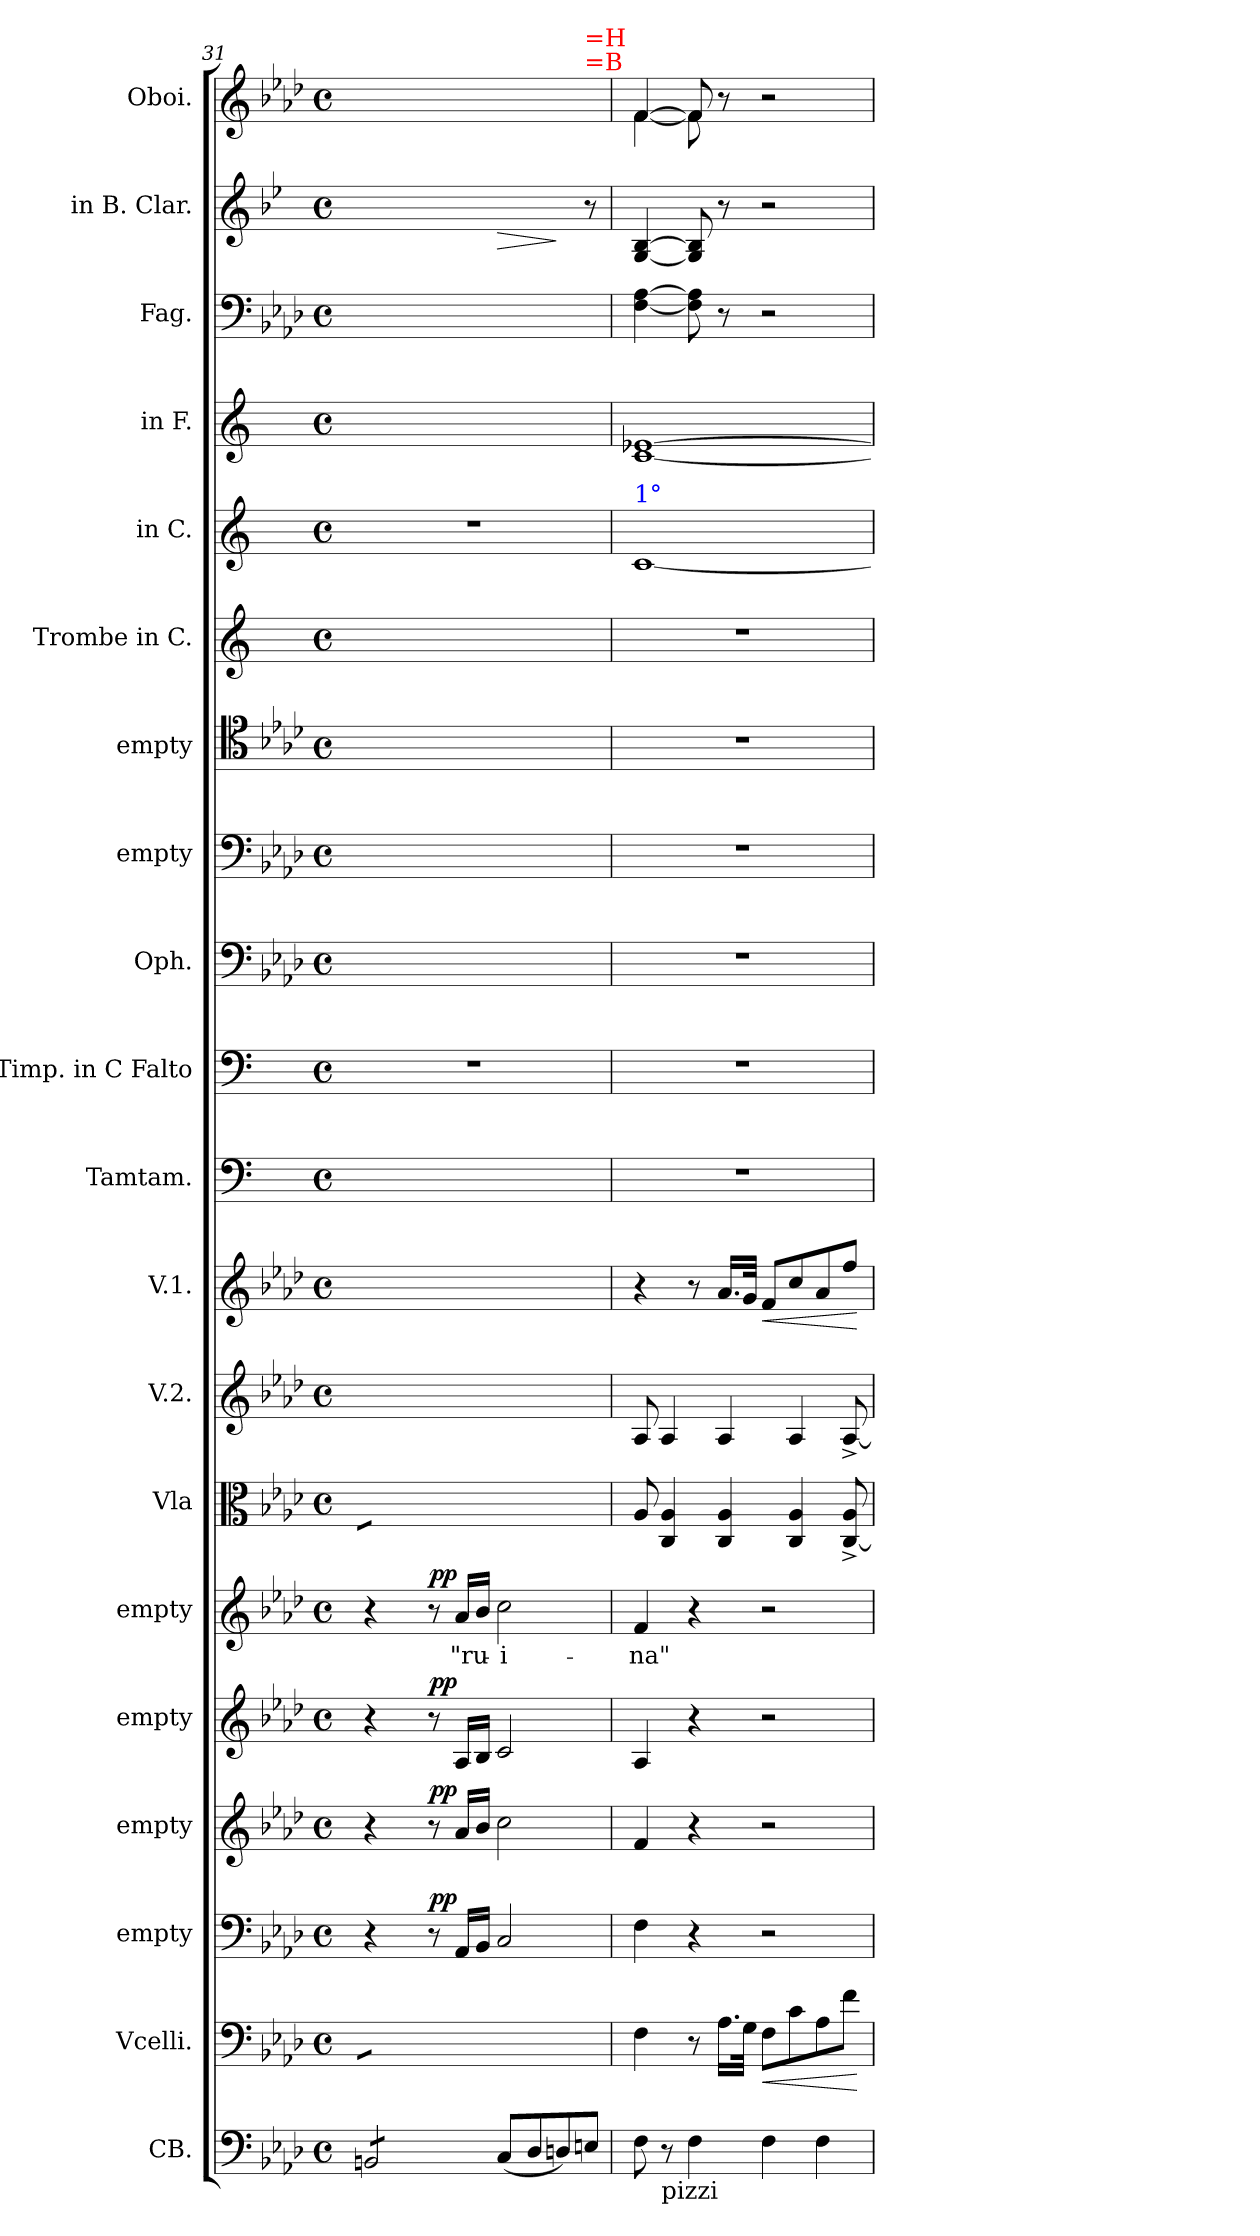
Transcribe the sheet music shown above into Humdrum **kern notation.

**kern	**kern	**dynam	**kern	**dynam	**kern	**dynam	**kern	**dynam	**kern	**text	**dynam	**kern	**kern	**kern	**dynam	**kern	**kern	**kern	**kern	**kern	**kern	**kern	**kern	**kern	**kern	**dynam	**kern
*part20	*part19	*part19	*part18	*part18	*part17	*part17	*part16	*part16	*part15	*part15	*part15	*part14	*part13	*part12	*part12	*part11	*part10	*part9	*part8	*part7	*part6	*part5	*part4	*part3	*part2	*part2	*part1
*staff20	*staff19	*staff19	*staff18	*staff18	*staff17	*staff17	*staff16	*staff16	*staff15	*staff15	*staff15	*staff14	*staff13	*staff12	*staff12	*staff11	*staff10	*staff9	*staff8	*staff7	*staff6	*staff5	*staff4	*staff3	*staff2	*staff2	*staff1
*I"CB.	*I"Vcelli.	*	*I"empty	*	*I"empty	*	*I"empty	*	*I"empty	*	*	*I"Vla	*I"V.2.	*I"V.1.	*	*I"Tamtam.	*I"Timp. in C Falto	*I"Oph.	*I"empty	*I"empty	*I"Trombe in C.	*I"in C.	*I"in F.	*I"Fag.	*I"in B. Clar.	*	*I"Oboi.
*I'Cb	*	*	*	*	*	*	*	*	*	*	*	*I'Vla	*I'V	*I'V	*	*	*I'Timp	*	*	*	*	*	*	*	*	*	*I'Ob
*clefF4	*clefF4	*	*clefF4	*	*clefG2	*	*clefG2	*	*clefG2	*	*	*clefC3	*clefG2	*clefG2	*	*clefF4	*clefF4	*clefF4	*clefF4	*clefC4	*clefG2	*clefG2	*clefG2	*clefF4	*clefG2	*	*clefG2
*	*	*	*	*	*ITrd8c12	*	*	*	*	*	*	*	*	*	*	*	*	*	*	*	*	*	*ITrd4c7	*	*ITrd1c2	*	*
*k[b-e-a-d-]	*k[b-e-a-d-]	*	*k[b-e-a-d-]	*	*k[b-e-a-d-]	*	*k[b-e-a-d-]	*	*k[b-e-a-d-]	*	*	*k[b-e-a-d-]	*k[b-e-a-d-]	*k[b-e-a-d-]	*	*k[]	*k[]	*k[b-e-a-d-]	*k[b-e-a-d-]	*k[b-e-a-d-]	*k[]	*k[]	*k[b-]	*k[b-e-a-d-]	*k[b-e-a-d-]	*	*k[b-e-a-d-]
*f:	*f:	*	*f:	*	*f:	*	*f:	*	*f:	*	*	*f:	*f:	*f:	*	*	*	*f:	*f:	*f:	*	*	*	*f:	*f:	*	*f:
*M4/4	*M4/4	*	*M4/4	*	*M4/4	*	*M4/4	*	*M4/4	*	*	*M4/4	*M4/4	*M4/4	*	*M4/4	*M4/4	*M4/4	*M4/4	*M4/4	*M4/4	*M4/4	*M4/4	*M4/4	*M4/4	*	*M4/4
*met(c)	*met(c)	*	*met(c)	*	*met(c)	*	*met(c)	*	*met(c)	*	*	*met(c)	*met(c)	*met(c)	*	*met(c)	*met(c)	*met(c)	*met(c)	*met(c)	*met(c)	*met(c)	*met(c)	*met(c)	*met(c)	*	*met(c)
=31	=31	=31	=31	=31	=31	=31	=31	=31	=31	=31	=31	=31	=31	=31	=31	=31	=31	=31	=31	=31	=31	=31	=31	=31	=31	=31	=31
*	*	*	*	*	*	*	*	*	*	*	*	*	*	*	*	*	*	*	*	*	*	*	*	*	*^	*	*
!	!	!	!	!	!	!	!	!	!	!	!	!LO:TX:b:t=....	!	!	!	!	!	!	!	!	!	!	!	!	!	!	!	!
*	*	*	*	*	*	*	*	*	*	*	*	*	*	*	*	*	*	*	*	*	*	*	*	*	*	*	*	*^
*tremolo	*	*	*	*	*	*	*	*	*	*	*	*	*	*	*	*	*	*	*	*	*	*	*	*	*	*	*	*	*
*	*tremolo	*	*	*	*	*	*	*	*	*	*	*	*	*	*	*	*	*	*	*	*	*	*	*	*	*	*	*	*
*	*	*	*	*	*	*	*	*	*	*	*	*tremolo	*	*	*	*	*	*	*	*	*	*	*	*	*	*	*	*	*
8BBn/L	8BBn/yyL	.	4r	.	4r	.	4r	.	4r	.	.	8F'/yyL	8f'/Lyy	8a-'/Lyy	.	1ryy	1r	1ryy	1ryy	1ryy	1ryy	1r	1ryy	1ryy	8.A-/Lyy	8.A-\yy	.	8d-yy/ 8fyy/	2..ryy
8BBn/	8BBn/yy	.	.	.	.	.	.	.	.	.	.	8F'/yy	8f^/Jyy	8a-^/Jyy	.	.	.	.	.	.	.	.	.	.	.	.	.	8ryy	.
.	.	.	.	.	.	.	.	.	.	.	.	.	.	.	.	.	.	.	.	.	.	.	.	.	16A-/Kyy	16ryy	.	.	.
8BBn/	8BBn/yy	.	8r	.	8r	.	8r	.	8r	.	.	8F'/yy	4ryy	4ryy	.	.	.	.	.	.	.	.	.	.	8.a-/yy	8.ryy	.	4ryy	.
!	!	!	!	!LO:DY:a:rj	!	!LO:DY:a:rj	!	!LO:DY:a:rj	!	!	!LO:DY:a:rj	!	!	!	!	!	!	!	!	!	!	!	!	!	!	!	!	!	!
8BBn/J	8BBn/yyJ	.	16AA-/LL	pp	16A-/LL	pp	16A-/LL	pp	16a-/LL	"ru-	pp	8F'/yyJ	.	.	.	.	.	.	.	.	.	.	.	.	.	.	.	.	.
*	*	*	*	*	*	*	*	*	*	*	*	*Xtremolo	*	*	*	*	*	*	*	*	*	*	*	*	*	*	*	*	*
*	*Xtremolo	*	*	*	*	*	*	*	*	*	*	*	*	*	*	*	*	*	*	*	*	*	*	*	*	*	*	*	*
*Xtremolo	*	*	*	*	*	*	*	*	*	*	*	*	*	*	*	*	*	*	*	*	*	*	*	*	*	*	*	*	*
.	.	.	16BB-/JJ	.	16B-\JJ	.	16B-/JJ	.	16b-\JJ	.	.	.	.	.	.	.	.	.	.	.	.	.	.	.	16a-/Jkyy	16ryy	.	.	.
!	!	!	!	!	!	!	!	!	!	!	!	!	!	!	!	!	!	!	!	!	!	!	!	!	!	!	!LO:HP:b	!	!
(8C/L	8C/Lyy	.	2C/	.	2c\	.	2c/	.	2cc\	-i-	.	8E-/Lyy	2ryy	2ryy	.	.	.	.	.	.	.	.	.	.	4fyy/ 4dd-yy/	4rgyy	>	2ryy	.
8D-/	8D-/yy	.	.	.	.	.	.	.	.	.	.	8F-X/yy	.	.	.	.	.	.	.	.	.	.	.	.	.	.	.	.	.
8Dn/)	8Dn/yy	.	.	.	.	.	.	.	.	.	.	8Fn/yy	.	.	.	.	.	.	.	.	.	.	.	.	8fyy/ 8a-yy/	8ryy	]	.	.
!	!	!	!	!	!	!	!	!	!	!	!	!	!	!	!	!	!	!	!	!	!	!	!	!	!	!	!	!	!LO:TX:a:color=red:t==B
!	!	!	!	!	!	!	!	!	!	!	!	!	!	!	!	!	!	!	!	!	!	!	!	!	!	!	!	!	!LO:TX:a:color=red:t==H
8En/J	8En/Jyy	.	.	.	.	.	.	.	.	.	.	8G/Jyy	.	.	.	.	.	.	.	.	.	.	.	.	8r	8ryy	.	.	8ryy
=32	=32	=32	=32	=32	=32	=32	=32	=32	=32	=32	=32	=32	=32	=32	=32	=32	=32	=32	=32	=32	=32	=32	=32	=32	=32	=32	=32	=32	=32
!	!	!	!	!	!	!	!	!	!	!	!	!	!	!	!	!	!	!	!	!	!	!LO:TX:a:color=blue:t=1°	!	!	!	!	!	!	!
*	*	*	*	*	*	*	*	*	*	*	*	*	*	*	*	*	*	*	*	*	*	*	*	*	*v	*v	*	*	*
8F\	4F\	.	4F\	.	4F/	.	4A-/	.	4f/	-na"	.	8A-/	8A-/	4r	.	1r	1r	1r	1r	1r	1r	[1c	[1F [1A-X	[4F\ [4A-\	[4F/ [4A-/	.	[4f/	[4f\
!LO:TX:b:t=pizzi	!	!	!	!	!	!	!	!	!	!	!	!	!	!	!	!	!	!	!	!	!	!	!	!	!	!	!	!
8r	.	.	.	.	.	.	.	.	.	.	.	4C/ 4A-/	4A-/	.	.	.	.	.	.	.	.	.	.	.	.	.	.	.
4F\	8r	.	4r	.	4r	.	4r	.	4r	.	.	.	.	8r	.	.	.	.	.	.	.	.	.	8F]\ 8A-]\	8F]/ 8A-]/	.	8f/]	8f\]
.	16.A-\LL	.	.	.	.	.	.	.	.	.	.	4C/ 4A-/	4A-/	16.a-/LL	.	.	.	.	.	.	.	.	.	8r	8r	.	8r	8ryy
.	32G\JJk	.	.	.	.	.	.	.	.	.	.	.	.	32g/JJk	.	.	.	.	.	.	.	.	.	.	.	.	.	.
!	!	!LO:HP:b	!	!	!	!	!	!	!	!	!	!	!	!	!LO:HP:b	!	!	!	!	!	!	!	!	!	!	!	!	!
4F\	8F\L	<	2r	.	2r	.	2r	.	2r	.	.	.	.	8f/L	<	.	.	.	.	.	.	.	.	2r	2r	.	2r	2ryy
.	8c\	.	.	.	.	.	.	.	.	.	.	4C/ 4A-/	4A-/	8cc/	.	.	.	.	.	.	.	.	.	.	.	.	.	.
4F\	8A-\	.	.	.	.	.	.	.	.	.	.	.	.	8a-/	.	.	.	.	.	.	.	.	.	.	.	.	.	.
.	8f\J	.	.	.	.	.	.	.	.	.	.	[8C^/ 8A-^/	[8A-^/	8ff/J	.	.	.	.	.	.	.	.	.	.	.	.	.	.
*	*	*	*	*	*	*	*	*	*	*	*	*	*	*	*	*	*	*	*	*	*	*	*	*	*	*	*v	*v
.	.	[	.	.	.	.	.	.	.	.	.	.	.	.	[	.	.	.	.	.	.	.	.	.	.	.	.
=	=	=	=	=	=	=	=	=	=	=	=	=	=	=	=	=	=	=	=	=	=	=	=	=	=	=	=
*-	*-	*-	*-	*-	*-	*-	*-	*-	*-	*-	*-	*-	*-	*-	*-	*-	*-	*-	*-	*-	*-	*-	*-	*-	*-	*-	*-
